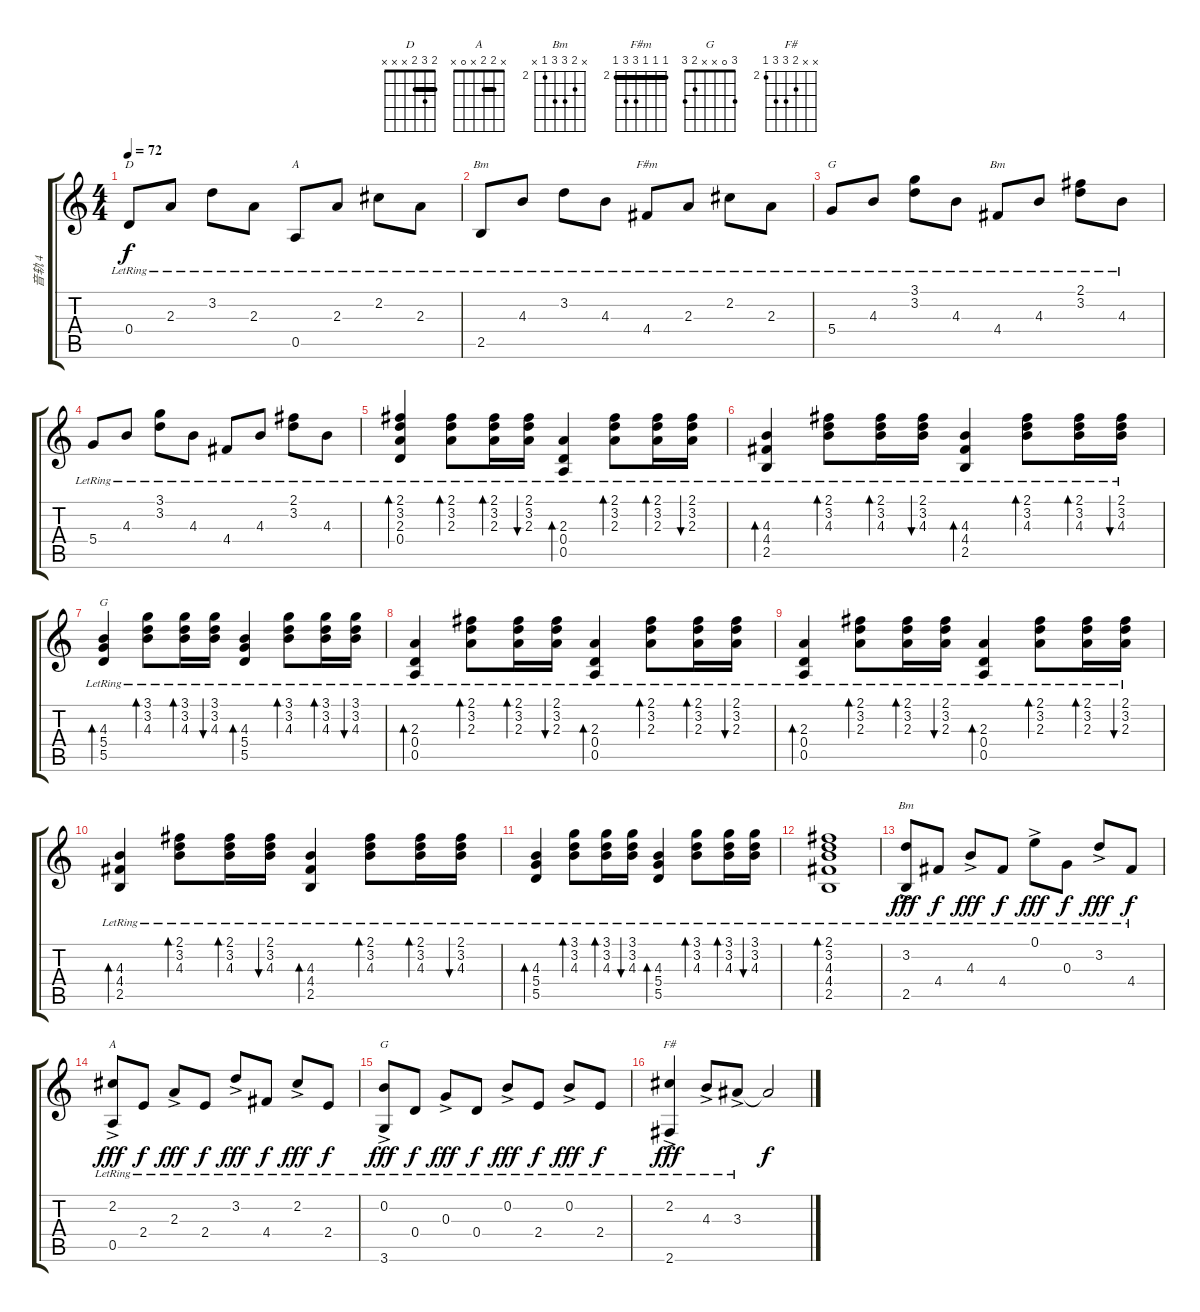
\track ("音轨 4" "音轨 4") {instrument acousticguitarsteel}
\staff {score tabs}
\tuning (E4 B3 G3 D3 A2 E2) {hide}
\chord ("D" 2 3 2 x x x) {barre 2}
\chord ("A" x 2 2 2 x x)
\chord ("Bm" x 3 4 4 x 2) {firstfret 2 barre 2}
\chord ("F#m" 2 2 2 4 4 2) {firstfret 2 barre 2}
\chord ("G" x 3 4 5 5 3) {firstfret 3 barre 3}
\chord ("Bm" 2 3 4 4 2 2) {firstfret 2 barre 2}
\chord ("G" x x 4 5 5 3) {firstfret 3 barre 3}
\chord ("Bm" x 3 4 4 2 x) {firstfret 2}
\chord ("A" x 2 2 x 0 x) {barre 2}
\chord ("G" 3 0 x x 2 3)
\chord ("F#" x x 3 4 4 2) {firstfret 2 barre 2}
\ts (4 4)
\tempo 72
\clef g2
\ks c
0.4{lr}.8{ch "D" dy f} 2.3{lr}.8 3.2{lr}.8 2.3{lr}.8 0.5{lr}.8{ch "A"} 2.3{lr}.8 2.2{lr}.8 2.3{lr}.8 |
2.5{lr}.8{ch "Bm"} 4.3{lr}.8 3.2{lr}.8 4.3{lr}.8 4.4{lr}.8{ch "F#m"} 2.3{lr}.8 2.2{lr}.8 2.3{lr}.8 |
5.4{lr}.8{ch "G"} 4.3{lr}.8 (3.1{lr} 3.2{lr}).8 4.3{lr}.8 4.4{lr}.8{ch "Bm"} 4.3{lr}.8 (2.1{lr} 3.2{lr}).8 4.3{lr}.8 |
5.4{lr}.8 4.3{lr}.8 (3.1{lr} 3.2{lr}).8 4.3{lr}.8 4.4{lr}.8 4.3{lr}.8 (2.1{lr} 3.2{lr}).8 4.3{lr}.8 |
(2.1{lr} 3.2{lr} 2.3{lr} 0.4{lr}).4{bd 120} (2.1{lr} 3.2{lr} 2.3{lr}).8{bd 120} (2.1{lr} 3.2{lr} 2.3{lr}).16{bd 120} (2.1{lr} 3.2{lr} 2.3{lr}).16{bu 120} (2.3{lr} 0.4{lr} 0.5{lr}).4{bd 120} (2.1{lr} 3.2{lr} 2.3{lr}).8{bd 120} (2.1{lr} 3.2{lr} 2.3{lr}).16{bd 120} (2.1{lr} 3.2{lr} 2.3{lr}).16{bu 120} |
(4.3{lr} 4.4{lr} 2.5{lr}).4{bd 60} (2.1{lr} 3.2{lr} 4.3{lr}).8{bd 60} (2.1{lr} 3.2{lr} 4.3{lr}).16{bd 60} (2.1{lr} 3.2{lr} 4.3{lr}).16{bu 60} (4.3{lr} 4.4{lr} 2.5{lr}).4{bd 60} (2.1{lr} 3.2{lr} 4.3{lr}).8{bd 60} (2.1{lr} 3.2{lr} 4.3{lr}).16{bd 60} (2.1{lr} 3.2{lr} 4.3{lr}).16{bu 60} |
(4.3{lr} 5.4{lr} 5.5{lr}).4{bd 60 ch "G"} (3.1{lr} 3.2{lr} 4.3{lr}).8{bd 60} (3.1{lr} 3.2{lr} 4.3{lr}).16{bd 60} (3.1{lr} 3.2{lr} 4.3{lr}).16{bu 60} (4.3{lr} 5.4{lr} 5.5{lr}).4{bd 60} (3.1{lr} 3.2{lr} 4.3{lr}).8{bd 60} (3.1{lr} 3.2{lr} 4.3{lr}).16{bd 60} (3.1{lr} 3.2{lr} 4.3{lr}).16{bu 60} |
(2.3{lr} 0.4{lr} 0.5{lr}).4{bd 60} (2.1{lr} 3.2{lr} 2.3{lr}).8{bd 120} (2.1{lr} 3.2{lr} 2.3{lr}).16{bd 120} (2.1{lr} 3.2{lr} 2.3{lr}).16{bu 120} (2.3{lr} 0.4{lr} 0.5{lr}).4{bd 120} (2.1{lr} 3.2{lr} 2.3{lr}).8{bd 120} (2.1{lr} 3.2{lr} 2.3{lr}).16{bd 120} (2.1{lr} 3.2{lr} 2.3{lr}).16{bu 120} |
(2.3{lr} 0.4{lr} 0.5{lr}).4{bd 60} (2.1{lr} 3.2{lr} 2.3{lr}).8{bd 120} (2.1{lr} 3.2{lr} 2.3{lr}).16{bd 120} (2.1{lr} 3.2{lr} 2.3{lr}).16{bu 120} (2.3{lr} 0.4{lr} 0.5{lr}).4{bd 120} (2.1{lr} 3.2{lr} 2.3{lr}).8{bd 120} (2.1{lr} 3.2{lr} 2.3{lr}).16{bd 120} (2.1{lr} 3.2{lr} 2.3{lr}).16{bu 120} |
(4.3{lr} 4.4{lr} 2.5{lr}).4{bd 60} (2.1{lr} 3.2{lr} 4.3{lr}).8{bd 60} (2.1{lr} 3.2{lr} 4.3{lr}).16{bd 60} (2.1{lr} 3.2{lr} 4.3{lr}).16{bu 60} (4.3{lr} 4.4{lr} 2.5{lr}).4{bd 60} (2.1{lr} 3.2{lr} 4.3{lr}).8{bd 60} (2.1{lr} 3.2{lr} 4.3{lr}).16{bd 60} (2.1{lr} 3.2{lr} 4.3{lr}).16{bu 60} |
(4.3{lr} 5.4{lr} 5.5{lr}).4{bd 60} (3.1{lr} 3.2{lr} 4.3{lr}).8{bd 60} (3.1{lr} 3.2{lr} 4.3{lr}).16{bd 60} (3.1{lr} 3.2{lr} 4.3{lr}).16{bu 60} (4.3{lr} 5.4{lr} 5.5{lr}).4{bd 60} (3.1{lr} 3.2{lr} 4.3{lr}).8{bd 60} (3.1{lr} 3.2{lr} 4.3{lr}).16{bd 60} (3.1{lr} 3.2{lr} 4.3{lr}).16{bu 60} |
(2.1{lr} 3.2{lr} 4.3{lr} 4.4{lr} 2.5{lr}).1{bd 60} |
(3.2{ac lr} 2.5{lr}).8{ch "Bm" dy fff} 4.4{lr}.8{dy f} 4.3{ac lr}.8{dy fff} 4.4{lr}.8{dy f} 0.1{ac lr}.8{dy fff} 0.3{lr}.8{dy f} 3.2{ac lr}.8{dy fff} 4.4{lr}.8{dy f} |
(2.2{ac lr} 0.5{lr}).8{ch "A" dy fff} 2.4{lr}.8{dy f} 2.3{ac lr}.8{dy fff} 2.4{lr}.8{dy f} 3.2{ac lr}.8{dy fff} 4.4{lr}.8{dy f} 2.2{ac lr}.8{dy fff} 2.4{lr}.8{dy f} |
(0.2{ac lr} 3.6{lr}).8{ch "G" dy fff} 0.4{lr}.8{dy f} 0.3{ac lr}.8{dy fff} 0.4{lr}.8{dy f} 0.2{ac lr}.8{dy fff} 2.4{lr}.8{dy f} 0.2{ac lr}.8{dy fff} 2.4{lr}.8{dy f} |
(2.2{ac lr} 2.6{lr}).4{ch "F#" dy fff} 4.3{ac lr}.8 3.3{ac lr}.8 3.3{t}.2{dy f}
